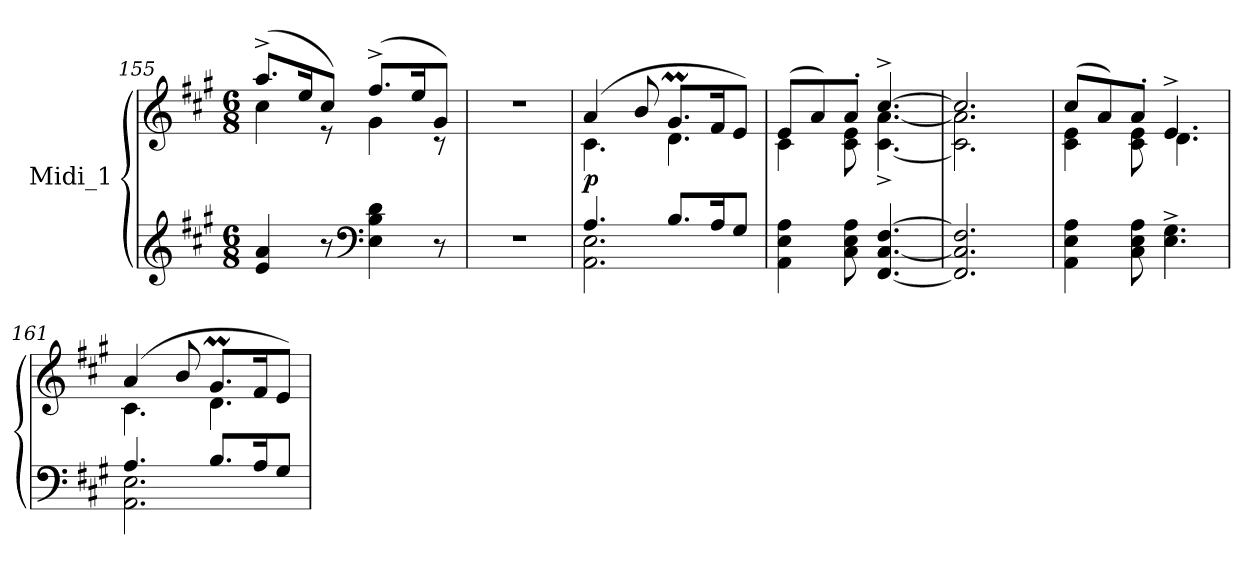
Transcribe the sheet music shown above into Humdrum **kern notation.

**kern	**kern	**dynam
*part1	*part1	*part1
*staff2	*staff1	*staff1/2
*I"Midi_1	*	*
*clefG2	*clefG2	*
*k[f#c#g#]	*k[f#c#g#]	*
*A:	*A:	*
*M6/8	*M6/8	*
=155	=155	=155
*	*^	*
4e/ 4a/	(>8.aa^/L	4cc#\	.
.	16ee/K	.	.
8r	8cc#/J)	8r	.
*clefF4	*	*	*
4E\ 4B\ 4d\	(>8.ff#i^/L	4g#i\	.
.	16ee/K	.	.
8r	8g#i/J)	8r	.
*	*v	*v	*
=156	=156	=156
2.r	2.r	.
!!LO:LB:g=z
=157	=157	=157
*^	*^	*
!	!	!	!	!LO:DY:b
4.A/	2.AA\ 2.E\	(>4a/	4.c#\	p
.	.	8b/	.	.
8.B/L	.	8.g#m/L	4.d\	.
16A/K	.	16f#/K	.	.
8G#/J	.	8e/J)	.	.
*v	*v	*	*	*
=158	=158	=158	=158
4AA\ 4E\ 4A\	(>8e/L	4c#\	.
.	8a/)	.	.
8C#\ 8E\ 8A\	8a'/J	8c#\ 8e\	.
[4.FF#/ [4.C#/ [4.F#/	[4.cc#^/	[4.c#\^ [4.a\^	.
=159	=159	=159	=159
2.FF#/] 2.C#/] 2.F#/]	2.cc#/]	2.c#\] 2.a\]	.
=160	=160	=160	=160
4AA\ 4E\ 4A\	(>8cc#/L	4c#\ 4e\	.
.	8a/)	.	.
8C#\ 8E\ 8A\	8a'/J	8c#\ 8e\	.
4.E\^ 4.G#\^	4.e^/	4.d\	.
=161	=161	=161	=161
*	*MM85	*	*
*^	*	*	*
4.A/	2.AA\ 2.E\	(>4a/	4.c#\	.
.	.	8b/	.	.
8.B/L	.	8.g#m/L	4.d\	.
16A/K	.	16f#/K	.	.
8G#/J	.	8e/J)	.	.
*v	*v	*	*	*
*	*v	*v	*
=	=	=
*-	*-	*-
